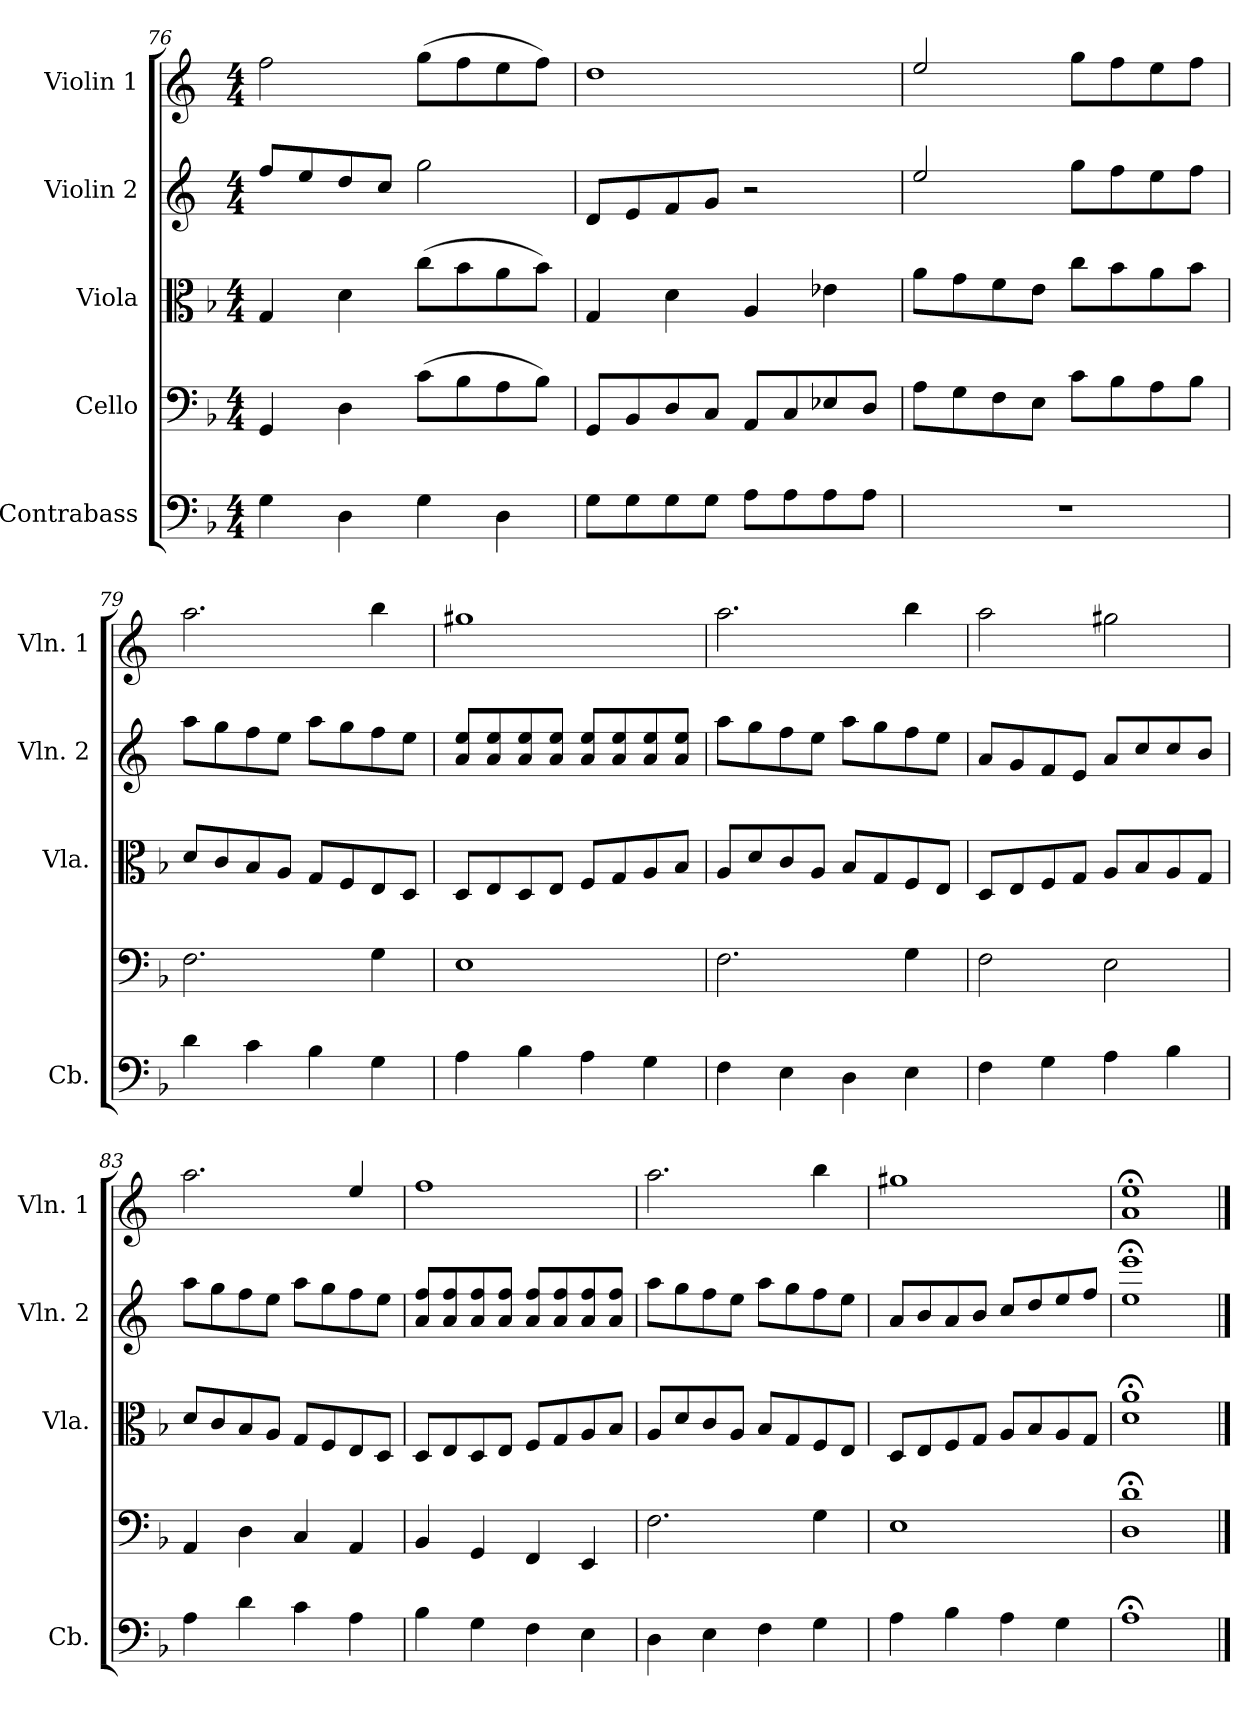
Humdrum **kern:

**kern	**kern	**kern	**kern	**kern
*part5	*part4	*part3	*part2	*part1
*staff5	*staff4	*staff3	*staff2	*staff1
*I"Contrabass	*I"Cello	*I"Viola	*I"Violin 2	*I"Violin 1
*I'Cb.	*	*I'Vla.	*I'Vln. 2	*I'Vln. 1
!!LO:PB:g=z
*clefF4	*clefF4	*clefC3	*clefG2	*clefG2
*ITrd7c12	*	*	*ITrd4c7	*ITrd4c7
*k[b-]	*k[b-]	*k[b-]	*k[b-]	*k[b-]
*d:	*d:	*d:	*d:	*d:
*M4/4	*M4/4	*M4/4	*M4/4	*M4/4
=76	=76	=76	=76	=76
4GG\	4GG/	4G/	8b-/L	2b-\
.	.	.	8a/	.
4DD\	4D\	4d\	8g/	.
.	.	.	8f/J	.
4GG\	(>8c\L	(>8cc\L	2cc\	(>8cc\L
.	8B-\	8b-\	.	8b-\
4DD\	8A\	8a\	.	8a\
.	8B-\J)	8b-\J)	.	8b-\J)
=77	=77	=77	=77	=77
8GG\L	8GG/L	4G/	8G/L	1g
8GG\	8BB-/	.	8A/	.
8GG\	8D/	4d\	8B-/	.
8GG\J	8C/J	.	8c/J	.
8AA\L	8AA/L	4A/	2r	.
8AA\	8C/	.	.	.
8AA\	8E-X/	4e-X\	.	.
8AA\J	8D/J	.	.	.
=78	=78	=78	=78	=78
1r	8A\L	8a\L	2a/	2a/
.	8G\	8g\	.	.
.	8F\	8f\	.	.
.	8E\J	8e\J	.	.
.	8c\L	8cc\L	8cc\L	8cc\L
.	8B-\	8b-\	8b-\	8b-\
.	8A\	8a\	8a\	8a\
.	8B-\J	8b-\J	8b-\J	8b-\J
=79	=79	=79	=79	=79
4D\	2.F\	8d/L	8dd\L	2.dd\
.	.	8c/	8cc\	.
4C\	.	8B-/	8b-\	.
.	.	8A/J	8a\J	.
4BB-\	.	8G/L	8dd\L	.
.	.	8F/	8cc\	.
4GG\	4G\	8E/	8b-\	4ee\
.	.	8D/J	8a\J	.
!!LO:LB:g=z
=80	=80	=80	=80	=80
4AA\	1E	8D/L	8d/ 8a/L	1cc#X
.	.	8E/	8d/ 8a/	.
4BB-\	.	8D/	8d/ 8a/	.
.	.	8E/J	8d/ 8a/J	.
4AA\	.	8F/L	8d/ 8a/L	.
.	.	8G/	8d/ 8a/	.
4GG\	.	8A/	8d/ 8a/	.
.	.	8B-/J	8d/ 8a/J	.
=81	=81	=81	=81	=81
4FF\	2.F\	8A/L	8dd\L	2.dd\
.	.	8d/	8cc\	.
4EE\	.	8c/	8b-\	.
.	.	8A/J	8a\J	.
4DD\	.	8B-/L	8dd\L	.
.	.	8G/	8cc\	.
4EE\	4G\	8F/	8b-\	4ee\
.	.	8E/J	8a\J	.
=82	=82	=82	=82	=82
4FF\	2F\	8D/L	8d/L	2dd\
.	.	8E/	8c/	.
4GG\	.	8F/	8B-/	.
.	.	8G/J	8A/J	.
4AA\	2E\	8A/L	8d/L	2cc#X\
.	.	8B-/	8f/	.
4BB-\	.	8A/	8f/	.
.	.	8G/J	8e/J	.
=83	=83	=83	=83	=83
4AA\	4AA/	8d/L	8dd\L	2.dd\
.	.	8c/	8cc\	.
4D\	4D\	8B-/	8b-\	.
.	.	8A/J	8a\J	.
4C\	4C/	8G/L	8dd\L	.
.	.	8F/	8cc\	.
4AA\	4AA/	8E/	8b-\	4a/
.	.	8D/J	8a\J	.
!!LO:PB:g=z
=84	=84	=84	=84	=84
4BB-\	4BB-/	8D/L	8d/ 8b-/L	1b-
.	.	8E/	8d/ 8b-/	.
4GG\	4GG/	8D/	8d/ 8b-/	.
.	.	8E/J	8d/ 8b-/J	.
4FF\	4FF/	8F/L	8d/ 8b-/L	.
.	.	8G/	8d/ 8b-/	.
4EE\	4EE/	8A/	8d/ 8b-/	.
.	.	8B-/J	8d/ 8b-/J	.
=85	=85	=85	=85	=85
4DD\	2.F\	8A/L	8dd\L	2.dd\
.	.	8d/	8cc\	.
4EE\	.	8c/	8b-\	.
.	.	8A/J	8a\J	.
4FF\	.	8B-/L	8dd\L	.
.	.	8G/	8cc\	.
4GG\	4G\	8F/	8b-\	4ee\
.	.	8E/J	8a\J	.
=86	=86	=86	=86	=86
4AA\	1E	8D/L	8d/L	1cc#X
.	.	8E/	8e/	.
4BB-\	.	8F/	8d/	.
.	.	8G/J	8e/J	.
4AA\	.	8A/L	8f/L	.
.	.	8B-/	8g/	.
4GG\	.	8A/	8a/	.
.	.	8G/J	8b-/J	.
=87	=87	=87	=87	=87
1AA;<	1D;< 1d;<	1d;< 1a;<	1a;< 1aa;<	1d; 1a;
==	==	==	==	==
*-	*-	*-	*-	*-
